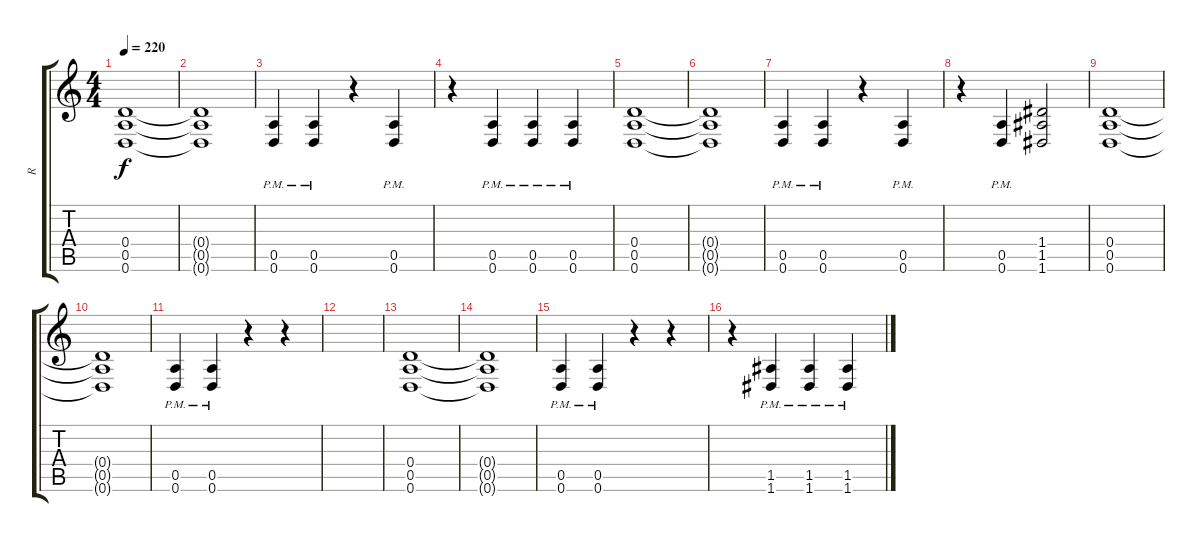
\track ("R" "R") {instrument overdrivenguitar}
\staff {score tabs}
\tuning (E4 B3 G3 D3 A2 D2) {hide}
\ts (4 4)
\tempo 220
\clef g2
\ks c
(0.4 0.5 0.6).1{dy f} |
(0.4{t} 0.5{t} 0.6{t}).1 |
(0.5{pm} 0.6{pm}).4 (0.5{pm} 0.6{pm}).4 r.4 (0.5{pm} 0.6{pm}).4 |
r.4 (0.5{pm} 0.6{pm}).4 (0.5{pm} 0.6{pm}).4 (0.5{pm} 0.6{pm}).4 |
(0.4 0.5 0.6).1 |
(0.4{t} 0.5{t} 0.6{t}).1 |
(0.5{pm} 0.6{pm}).4 (0.5{pm} 0.6{pm}).4 r.4 (0.5{pm} 0.6{pm}).4 |
r.4 (0.5{pm} 0.6{pm}).4 (1.4 1.5 1.6).2 |
(0.4 0.5 0.6).1 |
(0.4{t} 0.5{t} 0.6{t}).1 |
(0.5{pm} 0.6{pm}).4 (0.5{pm} 0.6{pm}).4 r.4 r.4 |
|
(0.4 0.5 0.6).1 |
(0.4{t} 0.5{t} 0.6{t}).1 |
(0.5{pm} 0.6{pm}).4 (0.5{pm} 0.6{pm}).4 r.4 r.4 |
r.4 (1.5{pm} 1.6{pm}).4 (1.5{pm} 1.6{pm}).4 (1.5{pm} 1.6{pm}).4
